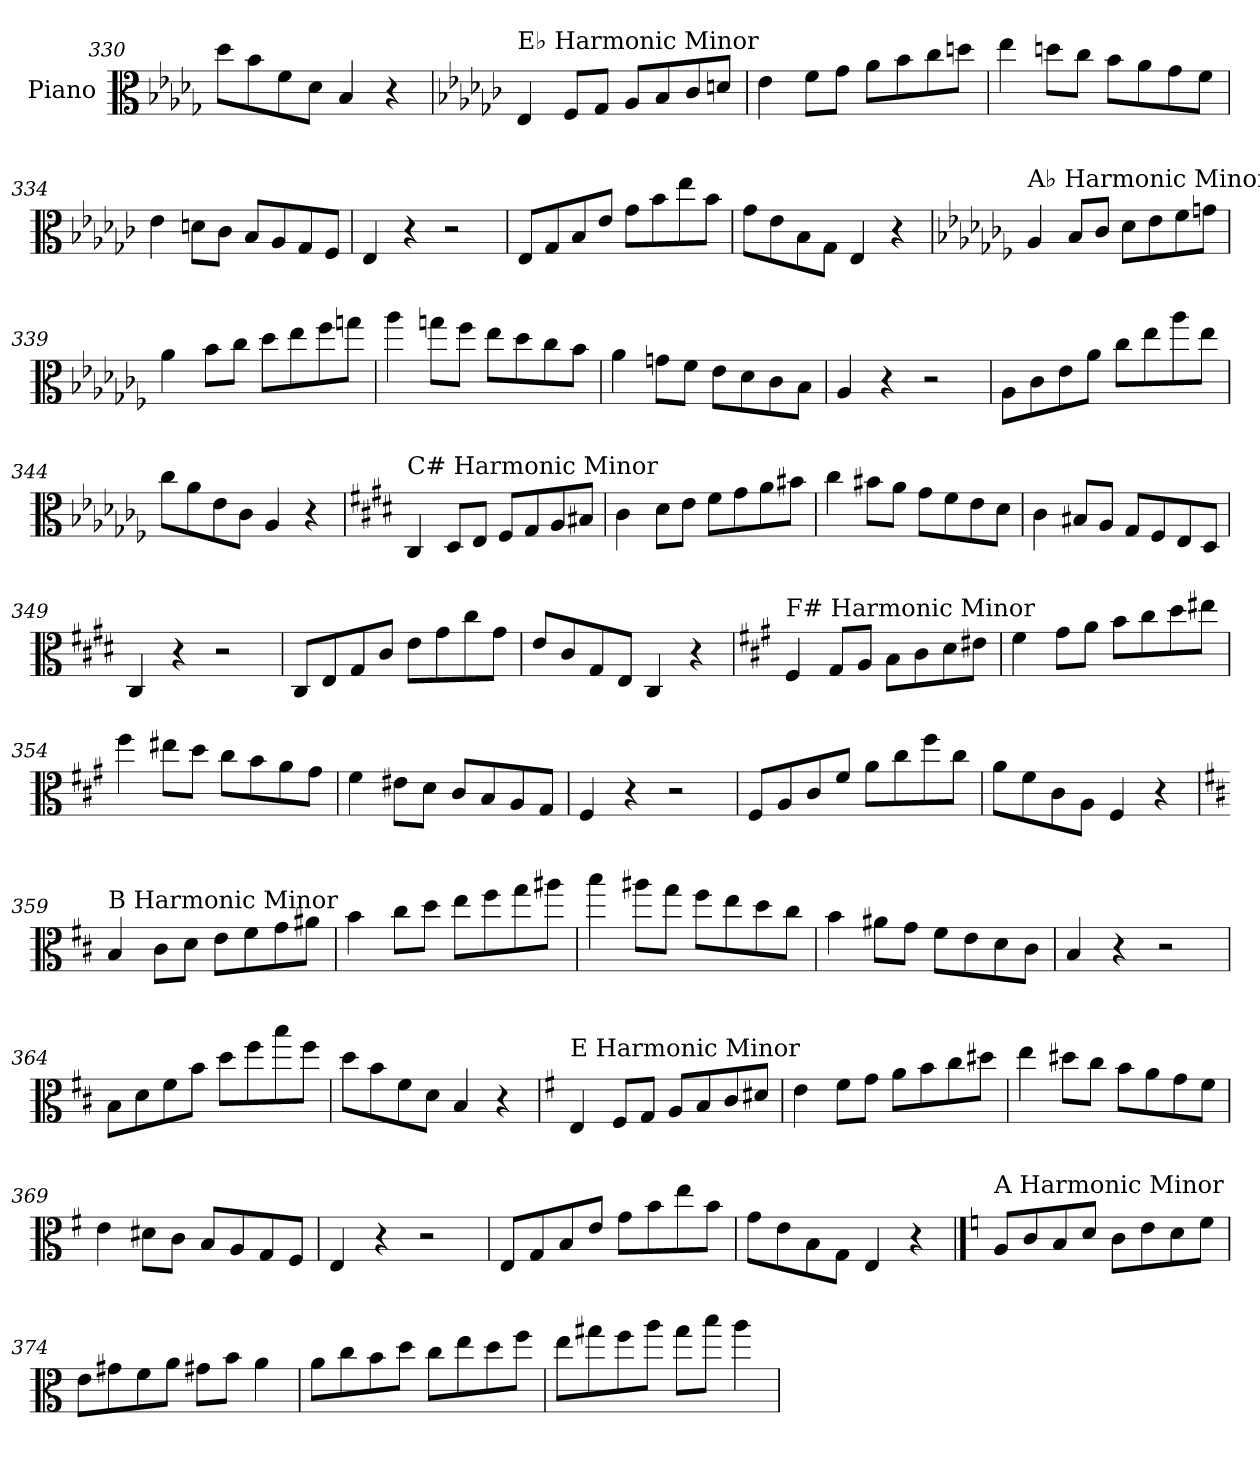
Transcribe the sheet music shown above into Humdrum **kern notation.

**kern
*part1
*staff1
*I"Piano
*I'Pno.
*clefC3
*k[b-e-a-d-g-]
=330
8dd-\L
8b-\
8f\
8d-\J
4B-/
4r
!!LO:LB:g=z
=331
*k[b-e-a-d-g-c-]
!LO:TX:a:t=E♭ Harmonic Minor
4E-/
8F/L
8G-/J
8A-/L
8B-/
8c-/
8dn/J
=332
4e-\
8f\L
8g-\J
8a-\L
8b-\
8cc-\
8ddn\J
=333
4ee-\
8ddn\L
8cc-\J
8b-\L
8a-\
8g-\
8f\J
=334
4e-\
8dn\L
8c-\J
8B-/L
8A-/
8G-/
8F/J
=335
4E-/
4r
2r
=336
8E-/L
8G-/
8B-/
8e-/J
8g-\L
8b-\
8ee-\
8b-\J
=337
8g-\L
8e-\
8B-\
8G-\J
4E-/
4r
!!LO:LB:g=z
=338
*k[b-e-a-d-g-c-f-]
!LO:TX:a:t=A♭ Harmonic Minor
4A-/
8B-/L
8c-/J
8d-\L
8e-\
8f-\
8gn\J
=339
4a-\
8b-\L
8cc-\J
8dd-\L
8ee-\
8ff-\
8ggn\J
=340
4aa-\
8ggn\L
8ff-\J
8ee-\L
8dd-\
8cc-\
8b-\J
=341
4a-\
8gn\L
8f-\J
8e-\L
8d-\
8c-\
8B-\J
=342
4A-/
4r
2r
=343
8A-\L
8c-\
8e-\
8a-\J
8cc-\L
8ee-\
8aa-\
8ee-\J
=344
8cc-\L
8a-\
8e-\
8c-\J
4A-/
4r
!!LO:LB:g=z
=345
*k[f#c#g#d#]
!LO:TX:a:t=C# Harmonic Minor
4C#/
8D#/L
8E/J
8F#/L
8G#/
8A/
8B#X/J
=346
4c#\
8d#\L
8e\J
8f#\L
8g#\
8a\
8b#X\J
=347
4cc#\
8b#X\L
8a\J
8g#\L
8f#\
8e\
8d#\J
=348
4c#\
8B#X/L
8A/J
8G#/L
8F#/
8E/
8D#/J
=349
4C#/
4r
2r
=350
8C#/L
8E/
8G#/
8c#/J
8e\L
8g#\
8cc#\
8g#\J
=351
8e/L
8c#/
8G#/
8E/J
4C#/
4r
!!LO:LB:g=z
=352
*k[f#c#g#]
!LO:TX:a:t=F# Harmonic Minor
4F#/
8G#/L
8A/J
8B\L
8c#\
8d\
8e#X\J
=353
4f#\
8g#\L
8a\J
8b\L
8cc#\
8dd\
8ee#X\J
=354
4ff#\
8ee#X\L
8dd\J
8cc#\L
8b\
8a\
8g#\J
=355
4f#\
8e#X\L
8d\J
8c#/L
8B/
8A/
8G#/J
=356
4F#/
4r
2r
=357
8F#/L
8A/
8c#/
8f#/J
8a\L
8cc#\
8ff#\
8cc#\J
=358
8a\L
8f#\
8c#\
8A\J
4F#/
4r
!!LO:LB:g=z
=359
*k[f#c#]
!LO:TX:a:t=B Harmonic Minor
4B/
8c#\L
8d\J
8e\L
8f#\
8g\
8a#X\J
=360
4b\
8cc#\L
8dd\J
8ee\L
8ff#\
8gg\
8aa#X\J
=361
4bb\
8aa#X\L
8gg\J
8ff#\L
8ee\
8dd\
8cc#\J
=362
4b\
8a#X\L
8g\J
8f#\L
8e\
8d\
8c#\J
=363
4B/
4r
2r
=364
8B\L
8d\
8f#\
8b\J
8dd\L
8ff#\
8bb\
8ff#\J
=365
8dd\L
8b\
8f#\
8d\J
4B/
4r
!!LO:LB:g=z
=366
*k[f#]
!LO:TX:a:t=E Harmonic Minor
4E/
8F#/L
8G/J
8A/L
8B/
8c/
8d#X/J
=367
4e\
8f#\L
8g\J
8a\L
8b\
8cc\
8dd#X\J
=368
4ee\
8dd#X\L
8cc\J
8b\L
8a\
8g\
8f#\J
=369
4e\
8d#X\L
8c\J
8B/L
8A/
8G/
8F#/J
=370
4E/
4r
2r
=371
8E/L
8G/
8B/
8e/J
8g\L
8b\
8ee\
8b\J
=372
8g\L
8e\
8B\
8G\J
4E/
4r
!!LO:PB:g=z
==373
*k[]
!LO:TX:a:t=A Harmonic Minor
8A/L
8c/
8B/
8d/J
8c\L
8e\
8d\
8f\J
=374
8e\L
8g#X\
8f\
8a\J
8g#X\L
8b\J
4a\
=375
8a\L
8cc\
8b\
8dd\J
8cc\L
8ee\
8dd\
8ff\J
=376
8ee\L
8gg#X\
8ff\
8aa\J
8gg#\L
8bb\J
4aa\
=
*-
